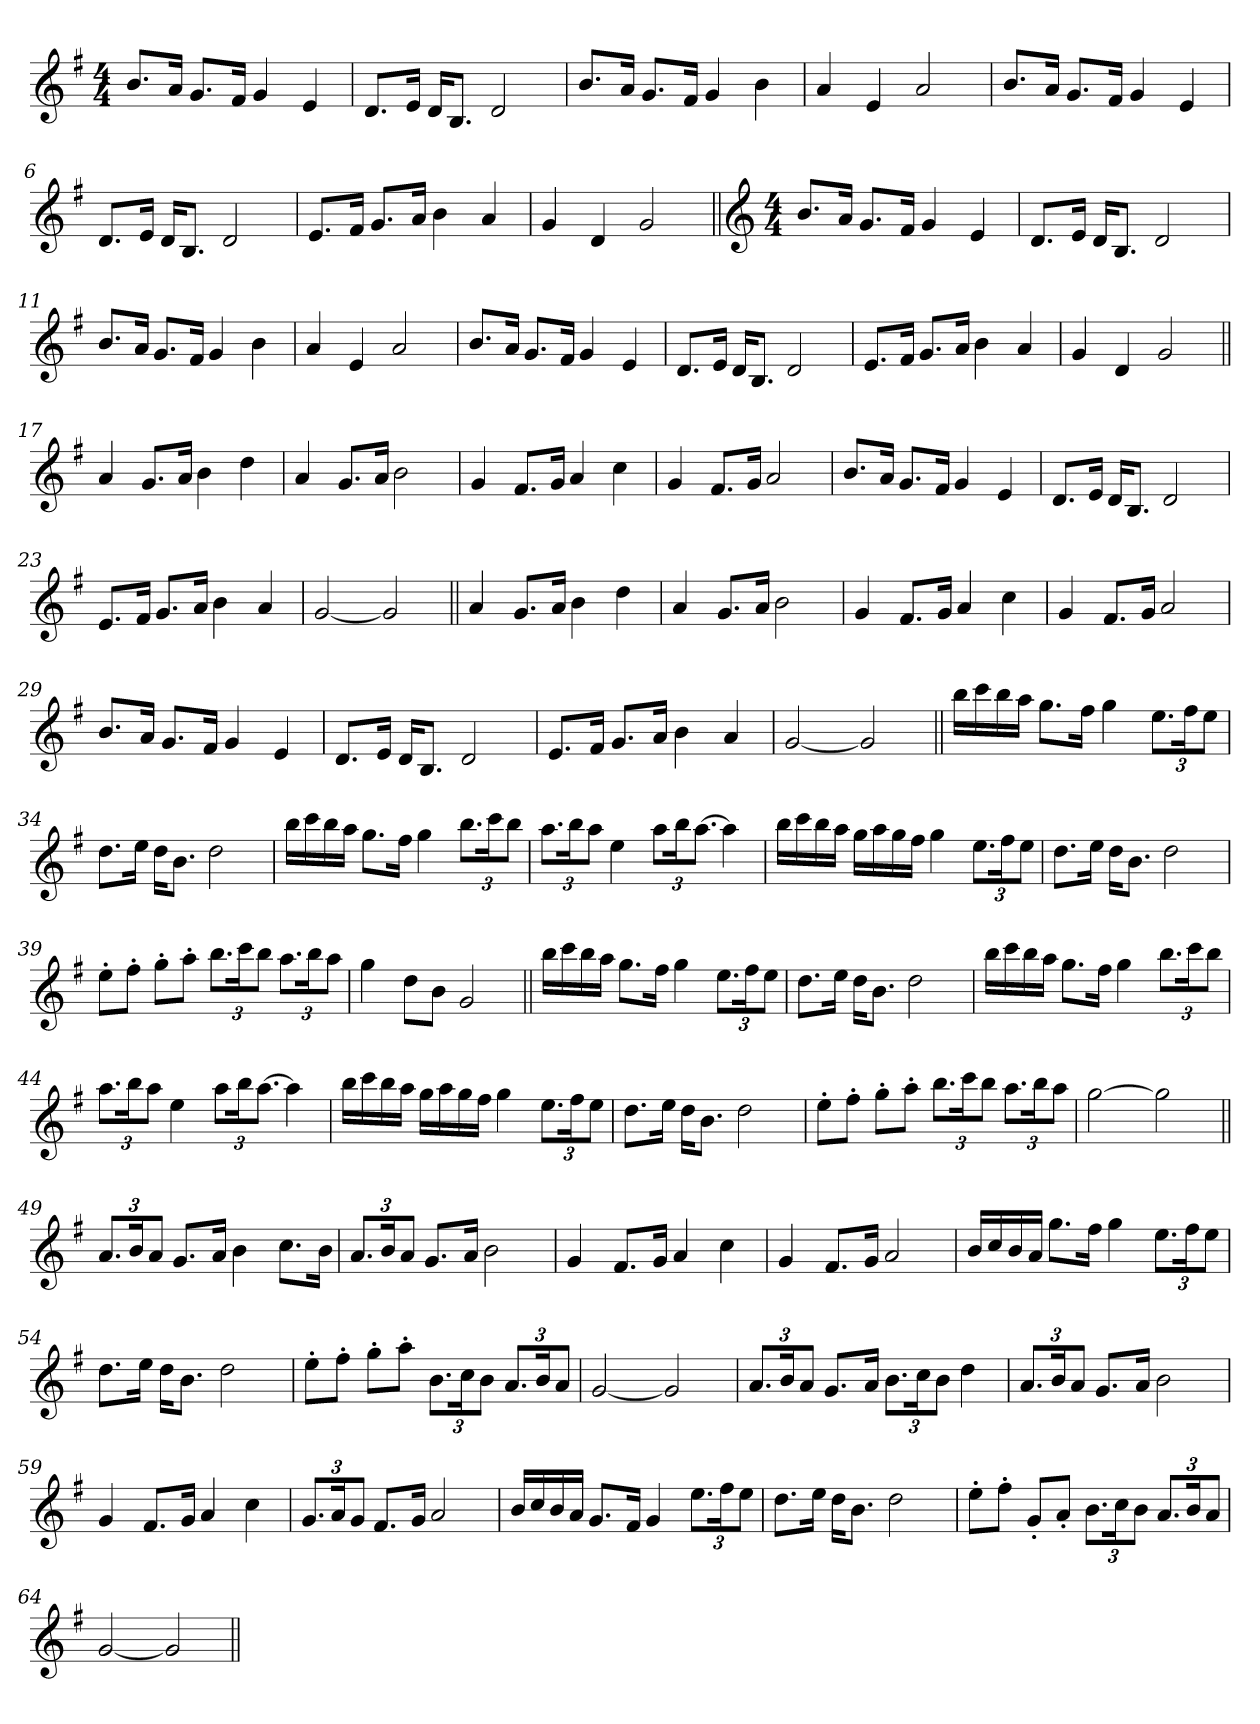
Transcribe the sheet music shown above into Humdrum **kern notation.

**kern
*part1
*staff1
*clefG2
*k[f#]
*G:
*M4/4
=1
8.b/L
16a/Jk
8.g/L
16f#/Jk
4g/
4e/
=2
8.d/L
16e/Jk
16d/KL
8.B/J
2d/
=3
8.b/L
16a/Jk
8.g/L
16f#/Jk
4g/
4b\
=4
4a/
4e/
2a/
=5
8.b/L
16a/Jk
8.g/L
16f#/Jk
4g/
4e/
=6
8.d/L
16e/Jk
16d/KL
8.B/J
2d/
!!LO:LB:g=z
=7
8.e/L
16f#/Jk
8.g/L
16a/Jk
4b\
4a/
=8
4g/
4d/
2g/
=9||
*clefG2
*M4/4
8.b/L
16a/Jk
8.g/L
16f#/Jk
4g/
4e/
=10
8.d/L
16e/Jk
16d/KL
8.B/J
2d/
=11
8.b/L
16a/Jk
8.g/L
16f#/Jk
4g/
4b\
=12
4a/
4e/
2a/
!!LO:LB:g=z
=13
8.b/L
16a/Jk
8.g/L
16f#/Jk
4g/
4e/
=14
8.d/L
16e/Jk
16d/KL
8.B/J
2d/
=15
8.e/L
16f#/Jk
8.g/L
16a/Jk
4b\
4a/
=16
4g/
4d/
2g/
=17||
4a/
8.g/L
16a/Jk
4b\
4dd\
=18
4a/
8.g/L
16a/Jk
2b\
=19
4g/
8.f#/L
16g/Jk
4a/
4cc\
!!LO:LB:g=z
=20
4g/
8.f#/L
16g/Jk
2a/
=21
8.b/L
16a/Jk
8.g/L
16f#/Jk
4g/
4e/
=22
8.d/L
16e/Jk
16d/KL
8.B/J
2d/
=23
8.e/L
16f#/Jk
8.g/L
16a/Jk
4b\
4a/
=24
[2g/
2g/]
=25||
4a/
8.g/L
16a/Jk
4b\
4dd\
=26
4a/
8.g/L
16a/Jk
2b\
!!LO:LB:g=z
=27
4g/
8.f#/L
16g/Jk
4a/
4cc\
=28
4g/
8.f#/L
16g/Jk
2a/
=29
8.b/L
16a/Jk
8.g/L
16f#/Jk
4g/
4e/
=30
8.d/L
16e/Jk
16d/KL
8.B/J
2d/
=31
8.e/L
16f#/Jk
8.g/L
16a/Jk
4b\
4a/
=32
[2g/
2g/]
!!LO:LB:g=z
=33||
16bb\LL
16ccc\
16bb\
16aa\JJ
8.gg\L
16ff#\Jk
4gg\
12.ee\L
24ff#\K
12ee\J
=34
8.dd\L
16ee\Jk
16dd\KL
8.b\J
2dd\
=35
16bb\LL
16ccc\
16bb\
16aa\JJ
8.gg\L
16ff#\Jk
4gg\
12.bb\L
24ccc\K
12bb\J
=36
12.aa\L
24bb\K
12aa\J
4ee\
12aa\L
24bb\K
[12.aa\J
4aa\]
!!LO:LB:g=z
=37
16bb\LL
16ccc\
16bb\
16aa\JJ
16gg\LL
16aa\
16gg\
16ff#\JJ
4gg\
12.ee\L
24ff#\K
12ee\J
=38
8.dd\L
16ee\Jk
16dd\KL
8.b\J
2dd\
=39
8ee'\L
8ff#'\J
8gg'\L
8aa'\J
12.bb\L
24ccc\K
12bb\J
12.aa\L
24bb\K
12aa\J
=40
4gg\
8dd\L
8b\J
2g/
!!LO:LB:g=z
=41||
16bb\LL
16ccc\
16bb\
16aa\JJ
8.gg\L
16ff#\Jk
4gg\
12.ee\L
24ff#\K
12ee\J
=42
8.dd\L
16ee\Jk
16dd\KL
8.b\J
2dd\
=43
16bb\LL
16ccc\
16bb\
16aa\JJ
8.gg\L
16ff#\Jk
4gg\
12.bb\L
24ccc\K
12bb\J
=44
12.aa\L
24bb\K
12aa\J
4ee\
12aa\L
24bb\K
[12.aa\J
4aa\]
!!LO:LB:g=z
=45
16bb\LL
16ccc\
16bb\
16aa\JJ
16gg\LL
16aa\
16gg\
16ff#\JJ
4gg\
12.ee\L
24ff#\K
12ee\J
=46
8.dd\L
16ee\Jk
16dd\KL
8.b\J
2dd\
=47
8ee'\L
8ff#'\J
8gg'\L
8aa'\J
12.bb\L
24ccc\K
12bb\J
12.aa\L
24bb\K
12aa\J
=48
[2gg\
2gg\]
!!LO:LB:g=z
=49||
12.a/L
24b/K
12a/J
8.g/L
16a/Jk
4b\
8.cc\L
16b\Jk
=50
12.a/L
24b/K
12a/J
8.g/L
16a/Jk
2b\
=51
4g/
8.f#/L
16g/Jk
4a/
4cc\
=52
4g/
8.f#/L
16g/Jk
2a/
=53
16b/LL
16cc/
16b/
16a/JJ
8.gg\L
16ff#\Jk
4gg\
12.ee\L
24ff#\K
12ee\J
!!LO:PB:g=z
=54
8.dd\L
16ee\Jk
16dd\KL
8.b\J
2dd\
=55
8ee'\L
8ff#'\J
8gg'\L
8aa'\J
12.b\L
24cc\K
12b\J
12.a/L
24b/K
12a/J
=56
[2g/
2g/]
=57
12.a/L
24b/K
12a/J
8.g/L
16a/Jk
12.b\L
24cc\K
12b\J
4dd\
=58
12.a/L
24b/K
12a/J
8.g/L
16a/Jk
2b\
=59
4g/
8.f#/L
16g/Jk
4a/
4cc\
!!LO:LB:g=z
=60
12.g/L
24a/K
12g/J
8.f#/L
16g/Jk
2a/
=61
16b/LL
16cc/
16b/
16a/JJ
8.g/L
16f#/Jk
4g/
12.ee\L
24ff#\K
12ee\J
=62
8.dd\L
16ee\Jk
16dd\KL
8.b\J
2dd\
=63
8ee'\L
8ff#'\J
8g'/L
8a'/J
12.b\L
24cc\K
12b\J
12.a/L
24b/K
12a/J
=64
[2g/
2g/]
=||
*-
